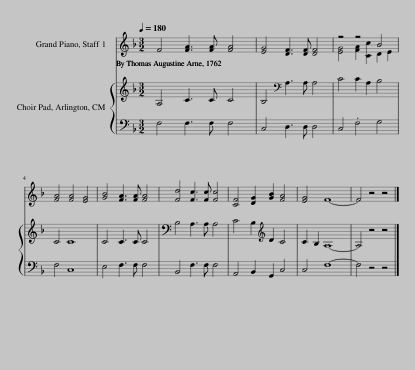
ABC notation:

X:1
%%score ( 1 2 ) { 3 | 4 }
L:1/8
Q:1/4=180
M:3/2
I:linebreak $
K:F
V:1 treble
V:2 treble
V:3 treble
V:4 bass
V:1
 F4 [FA]3 [FA] [FA]4 | [EG]4 [DF]3 [DF] [DF]4 | z4 z4 B4 |$ [FA]4 [FA]4 [EG]4 | [GB]4 [FA]3 [FA] [FA]4 | %5
 [Fd]4 [Fc]3 [Fc] [Fc]4 | [CF]4 [DG]2 [GB]2 [FA]4 | [EG]4 F8- | F4 z4 z4 |] %9
V:2
 x12 | x12 | [EG]4 [FA]2 [Cc]2 D2 E2 |$ x12 | x12 | %5
 x12 | x12 | x12 | x12 |] %9
V:3
 A,4 C3 C C4 | B,4[K:bass] A,3 A, A,4 | C4 C2 A,2 B,4 |$ C4 C8 | C4 C3 C C4 | %5
 B,4 A,3 A, A,4 | C4 B,2[K:treble] D2 C4 | C2 B,2 A,8- | A,4 z4 z4 |] %9
V:4
 F,4 F,3 F, F,4 | C,4 D,3 D, D,4 | C,4 .F,4 G,4 |$ F,4 C,8 | E,4 F,3 F, F,4 | %5
 B,,4 F,3 F, F,4 | A,,4 B,,2 G,,2 C,4 | C,4 F,8- | F,4 z4 z4 |] %9
